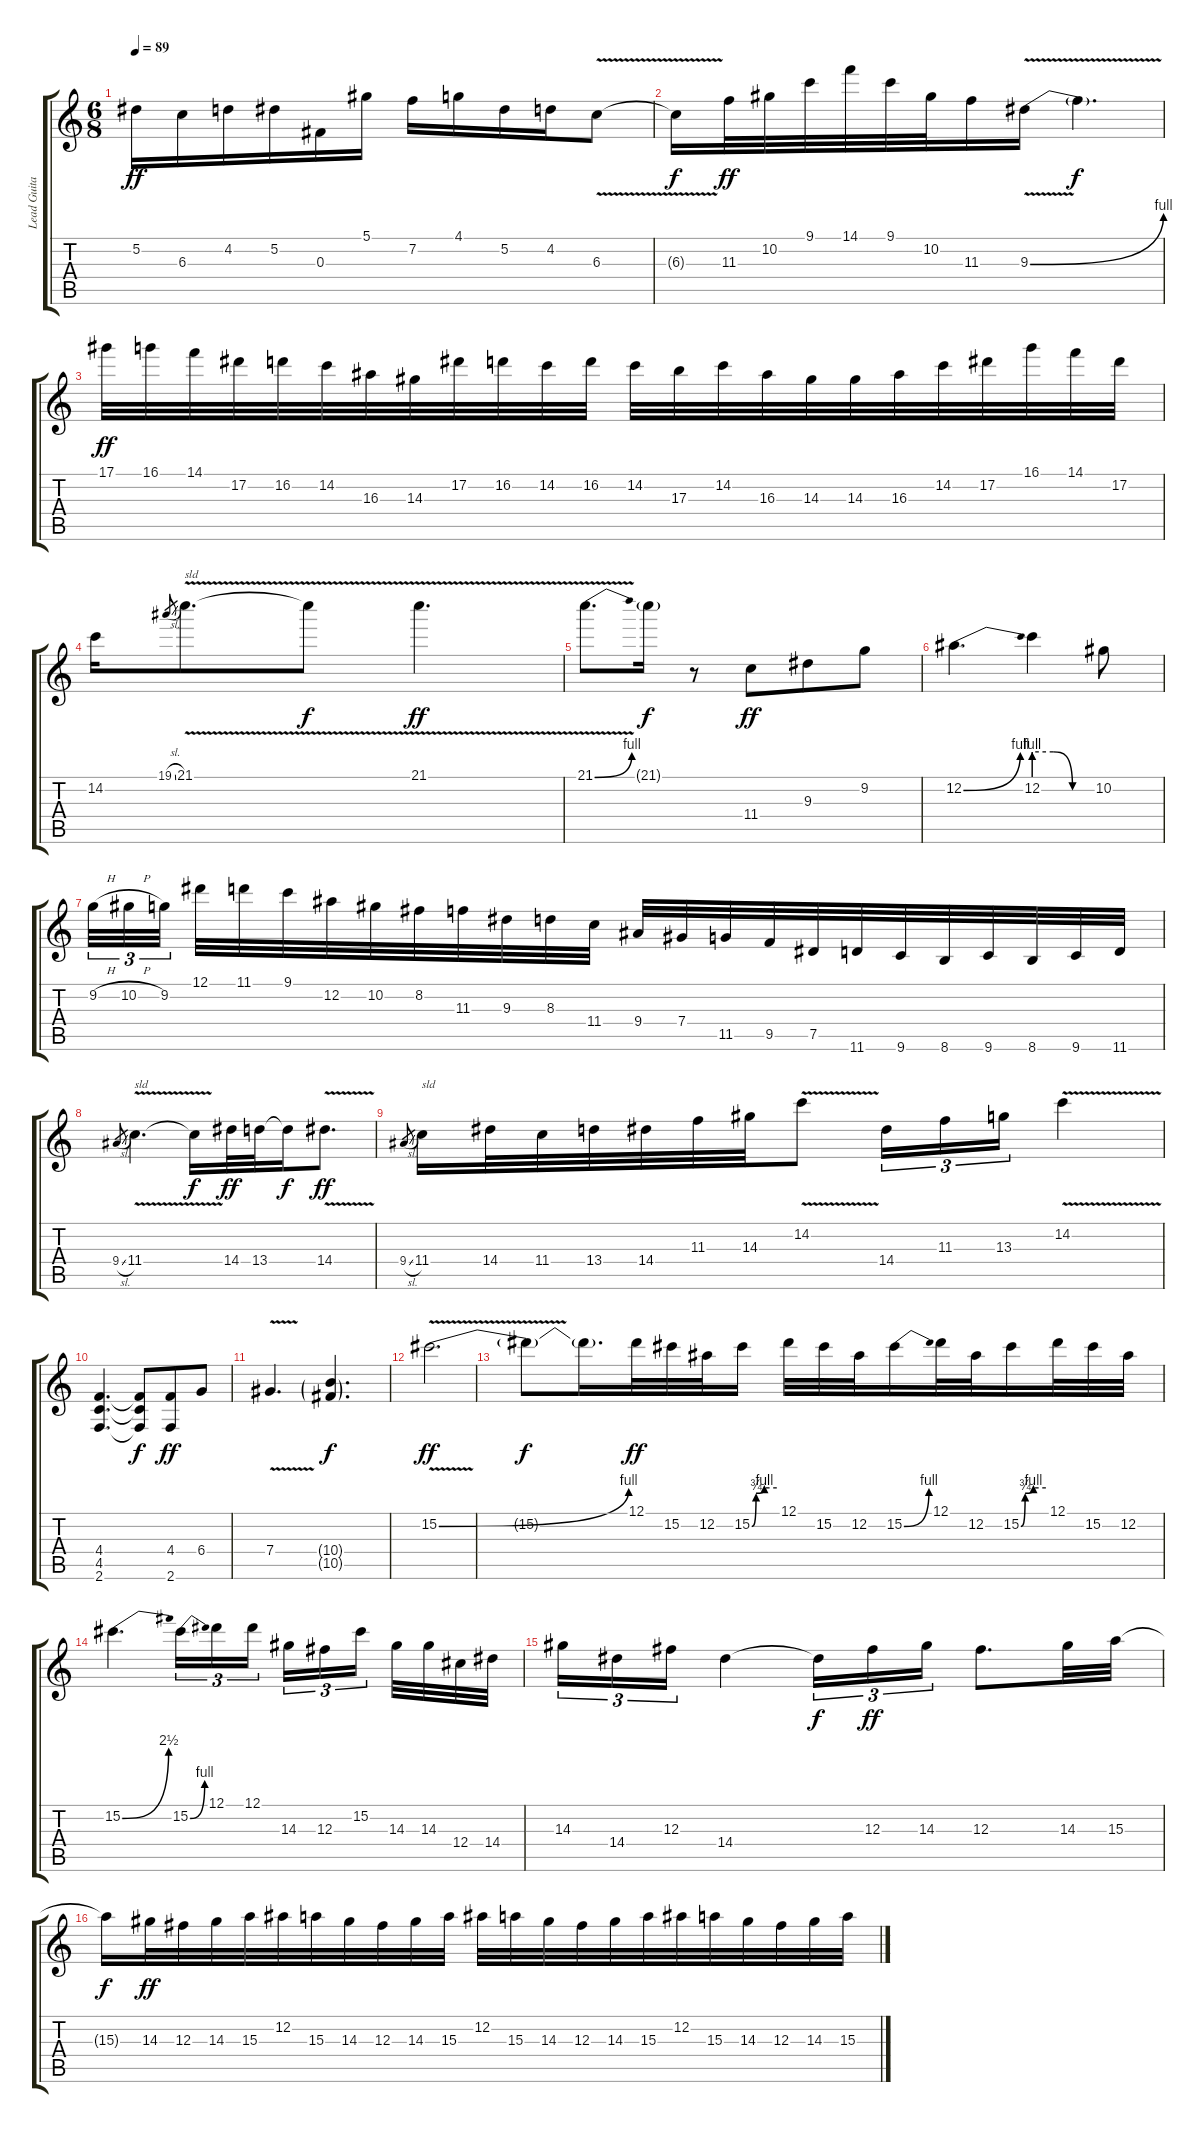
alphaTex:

\track ("Lead Guitar" "Lead Guita") {instrument overdrivenguitar}
\staff {score tabs}
\tuning (Eb4 Bb3 Gb3 Db3 Ab2 Eb2) {hide}
\ts (6 8)
\tempo 89
\clef g2
\ks c
5.2.16{dy ff} 6.3.16 4.2.16 5.2.16 0.3.16 5.1.16 7.2.16 4.1.16 5.2.16 4.2.16 6.3{v}.8 |
6.3{t}.16{dy f} 11.3.32{dy ff} 10.2.32 9.1.32 14.1.32 9.1.32 10.2.32 11.3.16 9.3{be (bend 0 0 60 4) v}.16 9.3{t}.4{d dy f} |
17.1.32{dy ff} 16.1.32 14.1.32 17.2.32 16.2.32 14.2.32 16.3.32 14.3.32 17.2.32 16.2.32 14.2.32 16.2.32 14.2.32 17.3.32 14.2.32 16.3.32 14.3.32 14.3.32 16.3.32 14.2.32 17.2.32 16.1.32 14.1.32 17.2.32 |
14.2.16 19.1{sl}.8{gr} 21.1{v}.8{d txt "sld"} 21.1{t}.8{dy f} 21.1{v}.4{d dy ff} |
21.1{be (bend 0 0 60 4) v}.8{d} 21.1{g}.16{dy f} r.8 11.4.8{dy ff} 9.3.8 9.2.8 |
12.2{be (bend 0 0 60 4)}.4{d} 12.2{be (custom 0 4 20 4 40 0 60 0)}.4 10.2.8 |
9.2{h}.32{tu (3 2)} 10.2{h}.32{tu (3 2)} 9.2.32{tu (3 2) beam splitsecondary} 12.1.32 11.1.32 9.1.32 12.2.32 10.2.32 8.2.32 11.3.32 9.3.32 8.3.32 11.4.32 9.4.32 7.4.32 11.5.32 9.5.32 7.5.32 11.6.32 9.6.32 8.6.32 9.6.32 8.6.32 9.6.32 11.6.32 |
9.4{sl}.8{gr} 11.4{v}.4{d txt "sld"} 11.4{t}.16{dy f} 14.4.32{dy ff} 13.4.32 13.4{t}.16{dy f} 14.4{v}.8{d dy ff} |
9.4{sl}.8{gr} 11.4.16{txt "sld"} 14.4.32 11.4.32 13.4.32 14.4.32 11.3.32 14.3.32 14.2{v}.8 14.4.16{tu (3 2)} 11.3.16{tu (3 2)} 13.3.16{tu (3 2)} 14.2{v}.4 |
(4.4 4.5 2.6).4{d} (4.4{t} 4.5{t} 2.6{t}).8{dy f} (4.4 2.6).8{dy ff} 6.4.8 |
7.4{v}.4{d} (10.4{g} 10.5{g}).4{d dy f} |
15.2{be (bend 0 0 60 4) v}.2{d dy ff} |
15.2{t}.8{dy f} 15.2{t}.16{d} 12.1.32{dy ff} 15.2.32 12.2.32 15.2{be (custom 0 0 10 3 30 4 60 4)}.16 12.1.32 15.2.32 12.2.32 15.2{be (bend 0 0 60 4)}.16 12.1.32 12.2.32 15.2{be (custom 0 0 10 3 30 4 60 4)}.16 12.1.32 15.2.32 12.2.32 |
15.2{be (bend 0 0 60 10)}.4{d} 15.2{be (bend 0 0 60 4)}.16{tu (3 2)} 12.1.16{tu (3 2)} 12.1.16{tu (3 2) beam splitsecondary} 14.3.16{tu (3 2)} 12.3.16{tu (3 2)} 15.2.16{tu (3 2) beam splitsecondary} 14.3.32 14.3.32 12.4.32 14.4.32 |
14.3.16{tu (3 2)} 14.4.16{tu (3 2)} 12.3.16{tu (3 2)} 14.4.4 14.4{t}.16{tu (3 2) dy f} 12.3.16{tu (3 2) dy ff} 14.3.16{tu (3 2)} 12.3.8{d} 14.3.32 15.3.32 |
15.3{t}.16{dy f} 14.3.32{dy ff} 12.3.32 14.3.32 15.3.32 12.2.32 15.3.32 14.3.32 12.3.32 14.3.32 15.3.32 12.2.32 15.3.32 14.3.32 12.3.32 14.3.32 15.3.32 12.2.32 15.3.32 14.3.32 12.3.32 14.3.32 15.3.32
